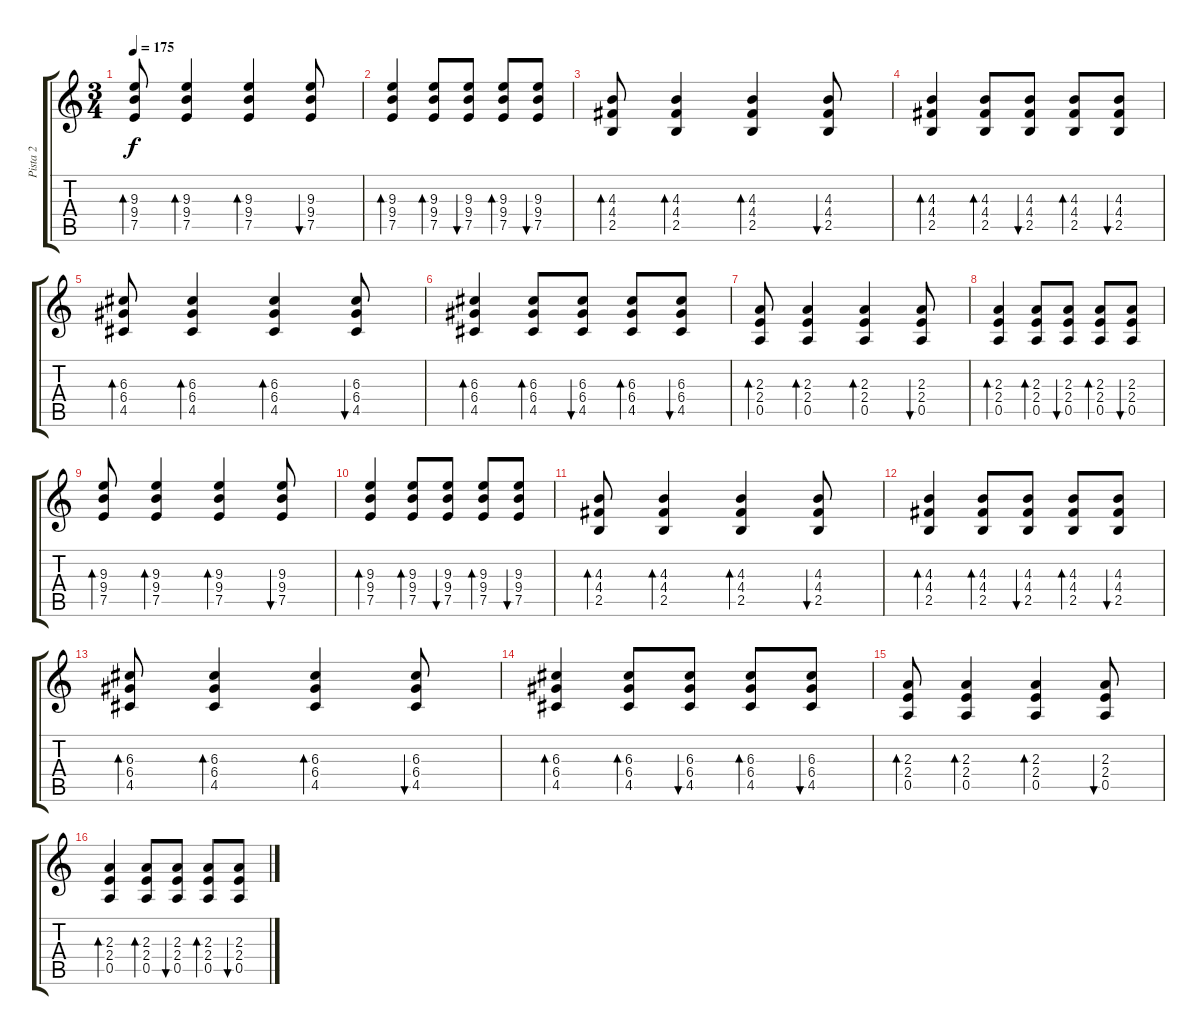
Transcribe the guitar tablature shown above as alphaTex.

\track ("Pista 2" "Pista 2") {instrument acousticguitarnylon}
\staff {score tabs}
\tuning (E4 B3 G3 D3 A2 E2) {hide}
\ts (3 4)
\tempo 175
\clef g2
\ks c
(9.3 9.4 7.5).8{bd 60 dy f} (9.3 9.4 7.5).4{bd 60} (9.3 9.4 7.5).4{bd 60} (9.3 9.4 7.5).8{bu 60} |
(9.3 9.4 7.5).4{bd 60} (9.3 9.4 7.5).8{bd 60} (9.3 9.4 7.5).8{bu 60} (9.3 9.4 7.5).8{bd 60} (9.3 9.4 7.5).8{bu 60} |
(4.3 4.4 2.5).8{bd 60} (4.3 4.4 2.5).4{bd 60} (4.3 4.4 2.5).4{bd 60} (4.3 4.4 2.5).8{bu 60} |
(4.3 4.4 2.5).4{bd 60} (4.3 4.4 2.5).8{bd 60} (4.3 4.4 2.5).8{bu 60} (4.3 4.4 2.5).8{bd 60} (4.3 4.4 2.5).8{bu 60} |
(6.3 6.4 4.5).8{bd 60} (6.3 6.4 4.5).4{bd 60} (6.3 6.4 4.5).4{bd 60} (6.3 6.4 4.5).8{bu 60} |
(6.3 6.4 4.5).4{bd 60} (6.3 6.4 4.5).8{bd 60} (6.3 6.4 4.5).8{bu 60} (6.3 6.4 4.5).8{bd 60} (6.3 6.4 4.5).8{bu 60} |
(2.3 2.4 0.5).8{bd 60} (2.3 2.4 0.5).4{bd 60} (2.3 2.4 0.5).4{bd 60} (2.3 2.4 0.5).8{bu 60} |
(2.3 2.4 0.5).4{bd 60} (2.3 2.4 0.5).8{bd 60} (2.3 2.4 0.5).8{bu 60} (2.3 2.4 0.5).8{bd 60} (2.3 2.4 0.5).8{bu 60} |
(9.3 9.4 7.5).8{bd 60} (9.3 9.4 7.5).4{bd 60} (9.3 9.4 7.5).4{bd 60} (9.3 9.4 7.5).8{bu 60} |
(9.3 9.4 7.5).4{bd 60} (9.3 9.4 7.5).8{bd 60} (9.3 9.4 7.5).8{bu 60} (9.3 9.4 7.5).8{bd 60} (9.3 9.4 7.5).8{bu 60} |
(4.3 4.4 2.5).8{bd 60} (4.3 4.4 2.5).4{bd 60} (4.3 4.4 2.5).4{bd 60} (4.3 4.4 2.5).8{bu 60} |
(4.3 4.4 2.5).4{bd 60} (4.3 4.4 2.5).8{bd 60} (4.3 4.4 2.5).8{bu 60} (4.3 4.4 2.5).8{bd 60} (4.3 4.4 2.5).8{bu 60} |
(6.3 6.4 4.5).8{bd 60} (6.3 6.4 4.5).4{bd 60} (6.3 6.4 4.5).4{bd 60} (6.3 6.4 4.5).8{bu 60} |
(6.3 6.4 4.5).4{bd 60} (6.3 6.4 4.5).8{bd 60} (6.3 6.4 4.5).8{bu 60} (6.3 6.4 4.5).8{bd 60} (6.3 6.4 4.5).8{bu 60} |
(2.3 2.4 0.5).8{bd 60} (2.3 2.4 0.5).4{bd 60} (2.3 2.4 0.5).4{bd 60} (2.3 2.4 0.5).8{bu 60} |
(2.3 2.4 0.5).4{bd 60} (2.3 2.4 0.5).8{bd 60} (2.3 2.4 0.5).8{bu 60} (2.3 2.4 0.5).8{bd 60} (2.3 2.4 0.5).8{bu 60}
